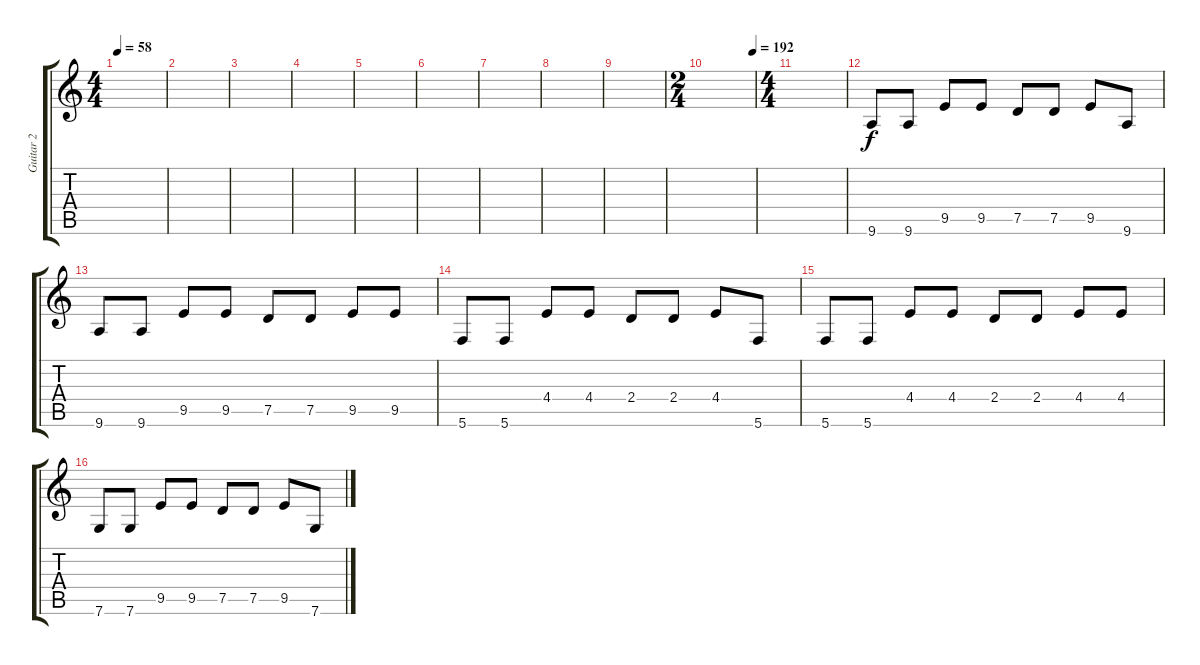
\track ("Guitar 2" "Guitar 2") {instrument distortionguitar}
\staff {score tabs}
\tuning (D4 A3 F3 C3 G2 C2) {hide}
\ts (4 4)
\tempo 58
\clef g2
\ks c
|
|
|
|
|
|
|
|
|
\ts (2 4)
\tempo (192 0.96875)
|
\ts (4 4)
|
9.6.8{volume 16} 9.6.8 9.5.8 9.5.8 7.5.8 7.5.8 9.5.8 9.6.8 |
9.6.8 9.6.8 9.5.8 9.5.8 7.5.8 7.5.8 9.5.8 9.5.8 |
5.6.8 5.6.8 4.4.8 4.4.8 2.4.8 2.4.8 4.4.8 5.6.8 |
5.6.8 5.6.8 4.4.8 4.4.8 2.4.8 2.4.8 4.4.8 4.4.8 |
7.6.8 7.6.8 9.5.8 9.5.8 7.5.8 7.5.8 9.5.8 7.6.8
